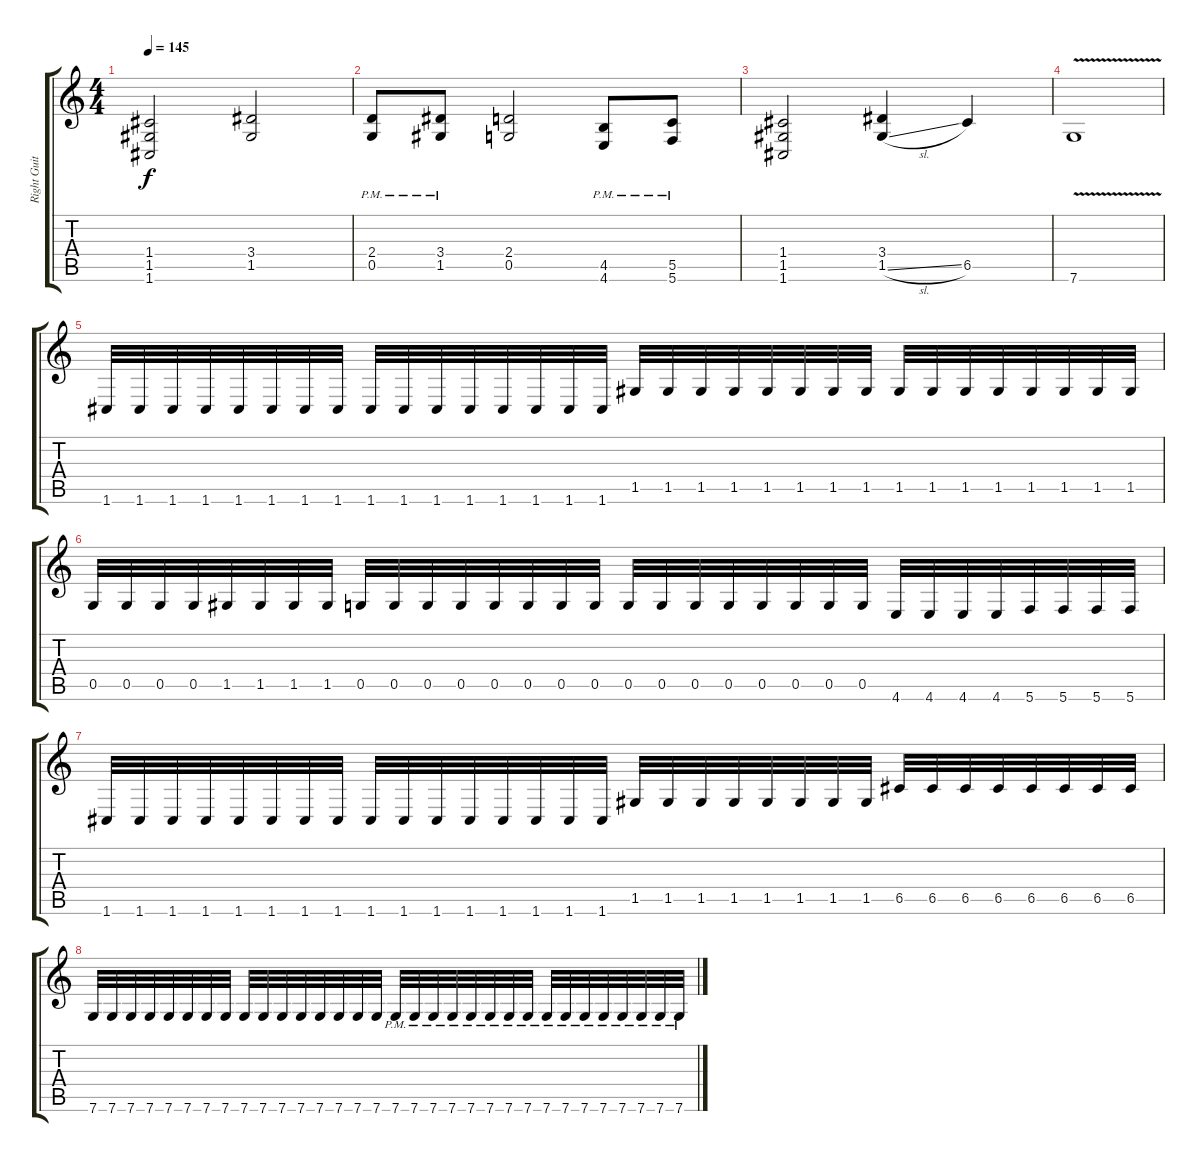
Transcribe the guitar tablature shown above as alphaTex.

\track ("Right Guitar" "Right Guit") {instrument distortionguitar}
\staff {score tabs}
\tuning (D4 A3 F3 C3 G2 C2) {hide}
\ts (4 4)
\tempo 145
\clef g2
\ks c
(1.4 1.5 1.6).2{dy f} (3.4 1.5).2 |
(2.4{pm} 0.5{pm}).8 (3.4{pm} 1.5{pm}).8 (2.4 0.5).2 (4.5{pm} 4.6{pm}).8 (5.5{pm} 5.6{pm}).8 |
(1.4 1.5 1.6).2 (3.4 1.5{sl}).4 6.5.4 |
7.6{v}.1 |
1.6.32 1.6.32 1.6.32 1.6.32 1.6.32 1.6.32 1.6.32 1.6.32 1.6.32 1.6.32 1.6.32 1.6.32 1.6.32 1.6.32 1.6.32 1.6.32 1.5.32 1.5.32 1.5.32 1.5.32 1.5.32 1.5.32 1.5.32 1.5.32 1.5.32 1.5.32 1.5.32 1.5.32 1.5.32 1.5.32 1.5.32 1.5.32 |
0.5.32 0.5.32 0.5.32 0.5.32 1.5.32 1.5.32 1.5.32 1.5.32 0.5.32 0.5.32 0.5.32 0.5.32 0.5.32 0.5.32 0.5.32 0.5.32 0.5.32 0.5.32 0.5.32 0.5.32 0.5.32 0.5.32 0.5.32 0.5.32 4.6.32 4.6.32 4.6.32 4.6.32 5.6.32 5.6.32 5.6.32 5.6.32 |
1.6.32 1.6.32 1.6.32 1.6.32 1.6.32 1.6.32 1.6.32 1.6.32 1.6.32 1.6.32 1.6.32 1.6.32 1.6.32 1.6.32 1.6.32 1.6.32 1.5.32 1.5.32 1.5.32 1.5.32 1.5.32 1.5.32 1.5.32 1.5.32 6.5.32 6.5.32 6.5.32 6.5.32 6.5.32 6.5.32 6.5.32 6.5.32 |
7.6.32 7.6.32 7.6.32 7.6.32 7.6.32 7.6.32 7.6.32 7.6.32 7.6.32 7.6.32 7.6.32 7.6.32 7.6.32 7.6.32 7.6.32 7.6.32 7.6{pm}.32 7.6{pm}.32 7.6{pm}.32 7.6{pm}.32 7.6{pm}.32 7.6{pm}.32 7.6{pm}.32 7.6{pm}.32 7.6{pm}.32 7.6{pm}.32 7.6{pm}.32 7.6{pm}.32 7.6{pm}.32 7.6{pm}.32 7.6{pm}.32 7.6{pm}.32
